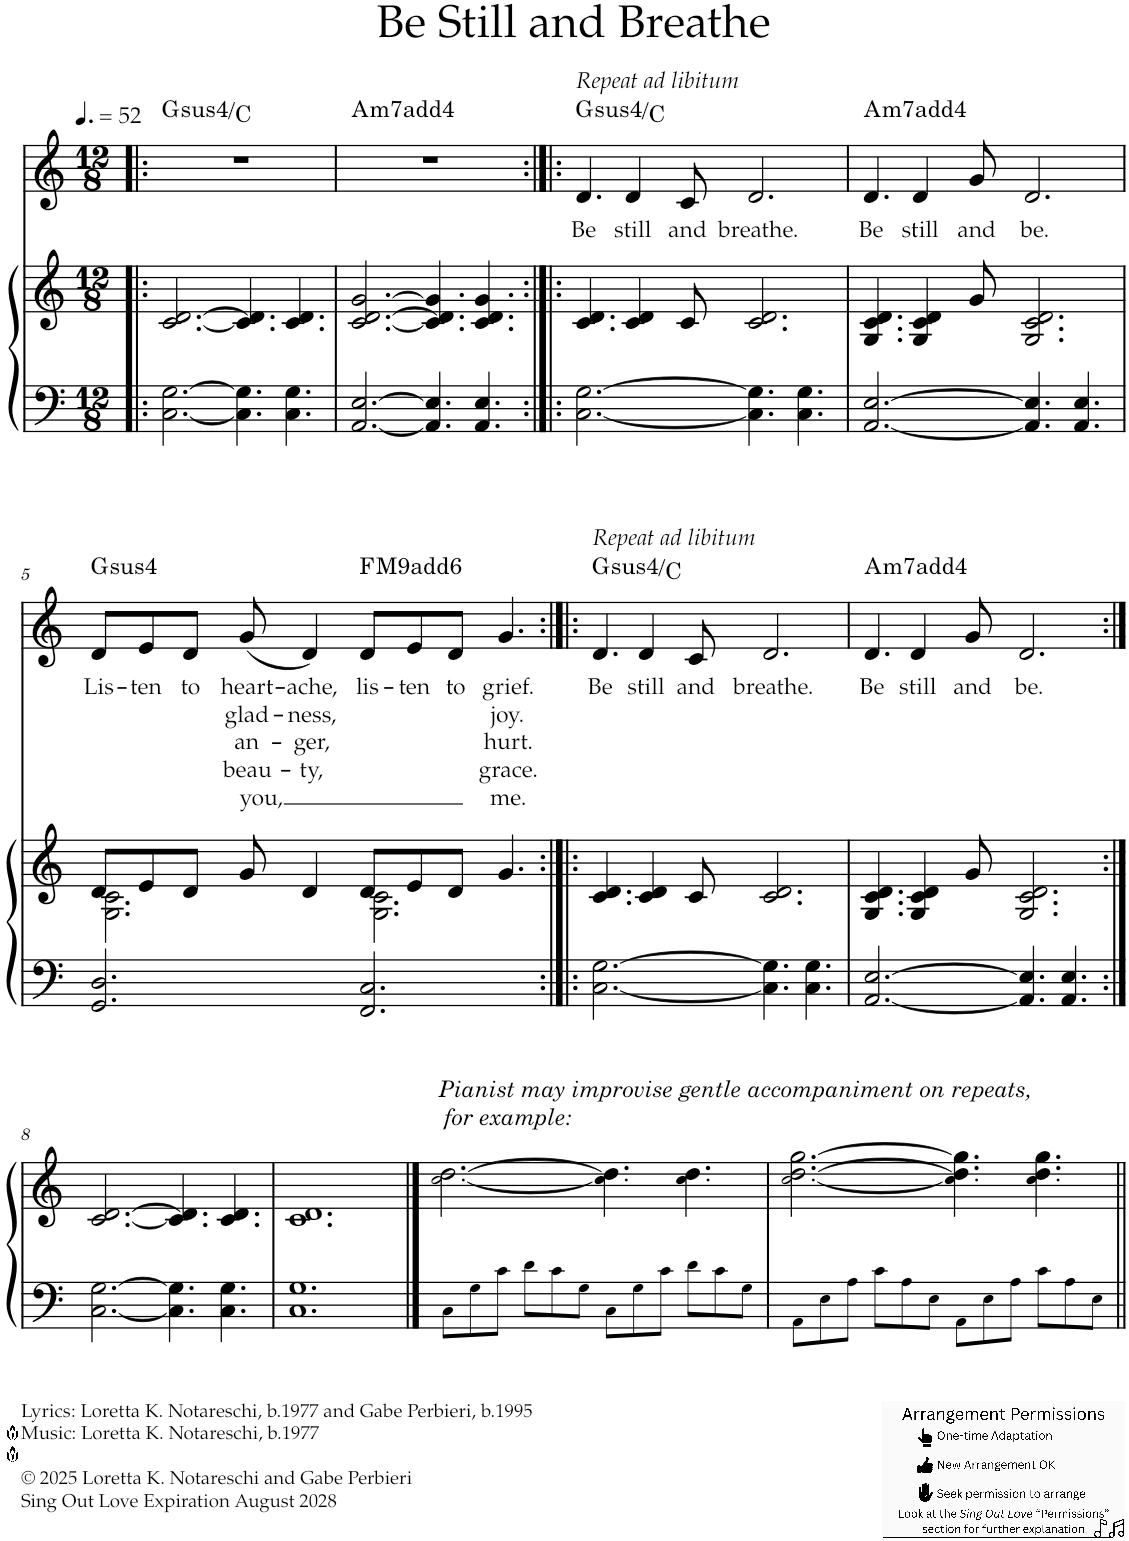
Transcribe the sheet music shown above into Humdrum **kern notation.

**kern	**kern	**kern	**text	**text	**text	**text	**text	**harte
*part2	*part2	*part1	*part1	*part1	*part1	*part1	*part1	*part1
*staff3	*staff2	*staff1	*staff1	*staff1	*staff1	*staff1	*staff1	*
*I"Piano	*	*I"Violin	*	*	*	*	*	*
*I'Pno	*	*I'Vln	*	*	*	*	*	*
*clefF4	*clefG2	*clefG2	*	*	*	*	*	*
*k[]	*k[]	*k[]	*	*	*	*	*	*
*M12/8	*M12/8	*M12/8	*	*	*	*	*	*
*MM78	*MM78	*MM78	*	*	*	*	*	*
=1!|:	=1!|:	=1!|:	=1!|:	=1!|:	=1!|:	=1!|:	=1!|:	=1!|:
!	!	!	!	!	!	!	!	!LO:H:kt=4
[<2.C\ [>2.G\	[<2.c/ [>2.d/	1.r	.	.	.	.	.	G:sus4/4
4.C\] 4.G\]	4.c/] 4.d/]	.	.	.	.	.	.	.
4.C\ 4.G\	4.c/ 4.d/	.	.	.	.	.	.	.
=2	=2	=2	=2	=2	=2	=2	=2	=2
!	!	!	!	!	!	!	!	!LO:H:kt=m7
[<2.AA/ [>2.E/	[<2.c/ [>2.d/ [>2.g/	1.r	.	.	.	.	.	A:min7(4)
4.AA/] 4.E/]	4.c/] 4.d/] 4.g/]	.	.	.	.	.	.	.
4.AA/ 4.E/	4.c/ 4.d/ 4.g/	.	.	.	.	.	.	.
=3:|!|:	=3:|!|:	=3:|!|:	=3:|!|:	=3:|!|:	=3:|!|:	=3:|!|:	=3:|!|:	=3:|!|:
!	!	!LO:TX:a:i:t=Repeat ad libitum	!	!	!	!	!	!
!	!	!	!LO:LY:b	!	!	!	!	!LO:H:kt=4
[<2.C\ [>2.G\	4.c/ 4.d/	4.d/	Be	.	.	.	.	G:sus4/4
!	!	!	!LO:LY:b	!	!	!	!	!
.	4c/ 4d/	4d/	still	.	.	.	.	.
!	!	!	!LO:LY:b	!	!	!	!	!
.	8c/	8c/	and	.	.	.	.	.
!	!	!	!LO:LY:b	!	!	!	!	!
4.C\] 4.G\]	2.c/ 2.d/	2.d/	breathe.	.	.	.	.	.
4.C\ 4.G\	.	.	.	.	.	.	.	.
=4	=4	=4	=4	=4	=4	=4	=4	=4
!	!	!	!LO:LY:b	!	!	!	!	!LO:H:kt=m7
[<2.AA/ [>2.E/	4.G/ 4.c/ 4.d/	4.d/	Be	.	.	.	.	A:min7(4)
!	!	!	!LO:LY:b	!	!	!	!	!
.	4G/ 4c/ 4d/	4d/	still	.	.	.	.	.
!	!	!	!LO:LY:b	!	!	!	!	!
.	8g/	8g/	and	.	.	.	.	.
!	!	!	!LO:LY:b	!	!	!	!	!
4.AA/] 4.E/]	2.G/ 2.c/ 2.d/	2.d/	be.	.	.	.	.	.
4.AA/ 4.E/	.	.	.	.	.	.	.	.
!!LO:LB:g=z
=5	=5	=5	=5	=5	=5	=5	=5	=5
*	*^	*	*	*	*	*	*	*
!	!	!	!	!LO:LY:b	!	!	!	!	!LO:H:kt=4
2.GG/ 2.D/	8d/L	2.G\ 2.c\	8d/L	Lis-	.	.	.	.	G:sus4
!	!	!	!	!LO:LY:b	!	!	!	!	!
.	8e/	.	8e/	-ten	.	.	.	.	.
!	!	!	!	!LO:LY:b	!	!	!	!	!
.	8d/J	.	8d/J	to	.	.	.	.	.
!	!	!	!	!LO:LY:b	!LO:LY:b	!LO:LY:b	!LO:LY:b	!LO:LY:b	!
.	8g/	.	(<8g/	heart-	glad-	an-	beau-	you,	.
!	!	!	!	!LO:LY:b	!LO:LY:b	!LO:LY:b	!LO:LY:b	!	!
.	4d/	.	4d/)	-ache,	-ness,	-ger,	-ty,	.	.
!	!	!	!	!LO:LY:b	!	!	!	!	!LO:H:kt=M9
2.FF/ 2.C/	8d/L	2.G\ 2.c\	8d/L	lis-	.	.	.	.	F:maj9(6)
!	!	!	!	!LO:LY:b	!	!	!	!	!
.	8e/	.	8e/	-ten	.	.	.	.	.
!	!	!	!	!LO:LY:b	!	!	!	!	!
.	8d/J	.	8d/J	to	.	.	.	.	.
!	!	!	!	!LO:LY:b	!LO:LY:b	!LO:LY:b	!LO:LY:b	!LO:LY:b	!
.	4.g/	.	4.g/	grief.	joy.	hurt.	grace.	me.	.
*	*v	*v	*	*	*	*	*	*	*
=6:|!|:	=6:|!|:	=6:|!|:	=6:|!|:	=6:|!|:	=6:|!|:	=6:|!|:	=6:|!|:	=6:|!|:
!	!	!LO:TX:a:i:t=Repeat ad libitum	!	!	!	!	!	!
!	!	!	!LO:LY:b	!	!	!	!	!LO:H:kt=4
[<2.C\ [>2.G\	4.c/ 4.d/	4.d/	Be	.	.	.	.	G:sus4/4
!	!	!	!LO:LY:b	!	!	!	!	!
.	4c/ 4d/	4d/	still	.	.	.	.	.
!	!	!	!LO:LY:b	!	!	!	!	!
.	8c/	8c/	and	.	.	.	.	.
!	!	!	!LO:LY:b	!	!	!	!	!
4.C\] 4.G\]	2.c/ 2.d/	2.d/	breathe.	.	.	.	.	.
4.C\ 4.G\	.	.	.	.	.	.	.	.
=7	=7	=7	=7	=7	=7	=7	=7	=7
!	!	!	!LO:LY:b	!	!	!	!	!LO:H:kt=m7
[<2.AA/ [>2.E/	4.G/ 4.c/ 4.d/	4.d/	Be	.	.	.	.	A:min7(4)
!	!	!	!LO:LY:b	!	!	!	!	!
.	4G/ 4c/ 4d/	4d/	still	.	.	.	.	.
!	!	!	!LO:LY:b	!	!	!	!	!
.	8g/	8g/	and	.	.	.	.	.
!	!	!	!LO:LY:b	!	!	!	!	!
4.AA/] 4.E/]	2.G/ 2.c/ 2.d/	2.d/	be.	.	.	.	.	.
4.AA/ 4.E/	.	.	.	.	.	.	.	.
!!LO:LB:g=z
=8:|!	=8:|!	=8:|!	=8:|!	=8:|!	=8:|!	=8:|!	=8:|!	=8:|!
!	!	!	!	!	!	!	!	!LO:H:kt=4
[<2.C\ [>2.G\	[<2.c/ [>2.d/	1.r	.	.	.	.	.	G:sus4/4
4.C\] 4.G\]	4.c/] 4.d/]	.	.	.	.	.	.	.
4.C\ 4.G\	4.c/ 4.d/	.	.	.	.	.	.	.
=9	=9	=9	=9	=9	=9	=9	=9	=9
1.C 1.G	1.c 1.d	1.r	.	.	.	.	.	.
==10	==10	==10	==10	==10	==10	==10	==10	==10
!	!LO:TX:a:i:t=Pianist may improvise gentle accompaniment on repeats,	!	!	!	!	!	!	!
!	!LO:TX:a:t=for example&colon;	!	!	!	!	!	!	!
8C\L	2.cc\ [>2.dd\	1.r	.	.	.	.	.	.
8G\	.	.	.	.	.	.	.	.
8c\J	.	.	.	.	.	.	.	.
8d\L	.	.	.	.	.	.	.	.
8c\	.	.	.	.	.	.	.	.
8G\J	.	.	.	.	.	.	.	.
8C\L	4.cc\ 4.dd\]	.	.	.	.	.	.	.
8G\	.	.	.	.	.	.	.	.
8c\J	.	.	.	.	.	.	.	.
8d\L	4.cc\ 4.dd\	.	.	.	.	.	.	.
8c\	.	.	.	.	.	.	.	.
8G\J	.	.	.	.	.	.	.	.
=11	=11	=11	=11	=11	=11	=11	=11	=11
8AA\L	2.cc\ [>2.dd\ [>2.gg\	1.r	.	.	.	.	.	.
8E\	.	.	.	.	.	.	.	.
8A\J	.	.	.	.	.	.	.	.
8c\L	.	.	.	.	.	.	.	.
8A\	.	.	.	.	.	.	.	.
8E\J	.	.	.	.	.	.	.	.
8AA\L	4.cc\ 4.dd\] 4.gg\]	.	.	.	.	.	.	.
8E\	.	.	.	.	.	.	.	.
8A\J	.	.	.	.	.	.	.	.
8c\L	4.cc\ 4.dd\ 4.gg\	.	.	.	.	.	.	.
8A\	.	.	.	.	.	.	.	.
8E\J	.	.	.	.	.	.	.	.
=||	=||	=||	=||	=||	=||	=||	=||	=||
*-	*-	*-	*-	*-	*-	*-	*-	*-
